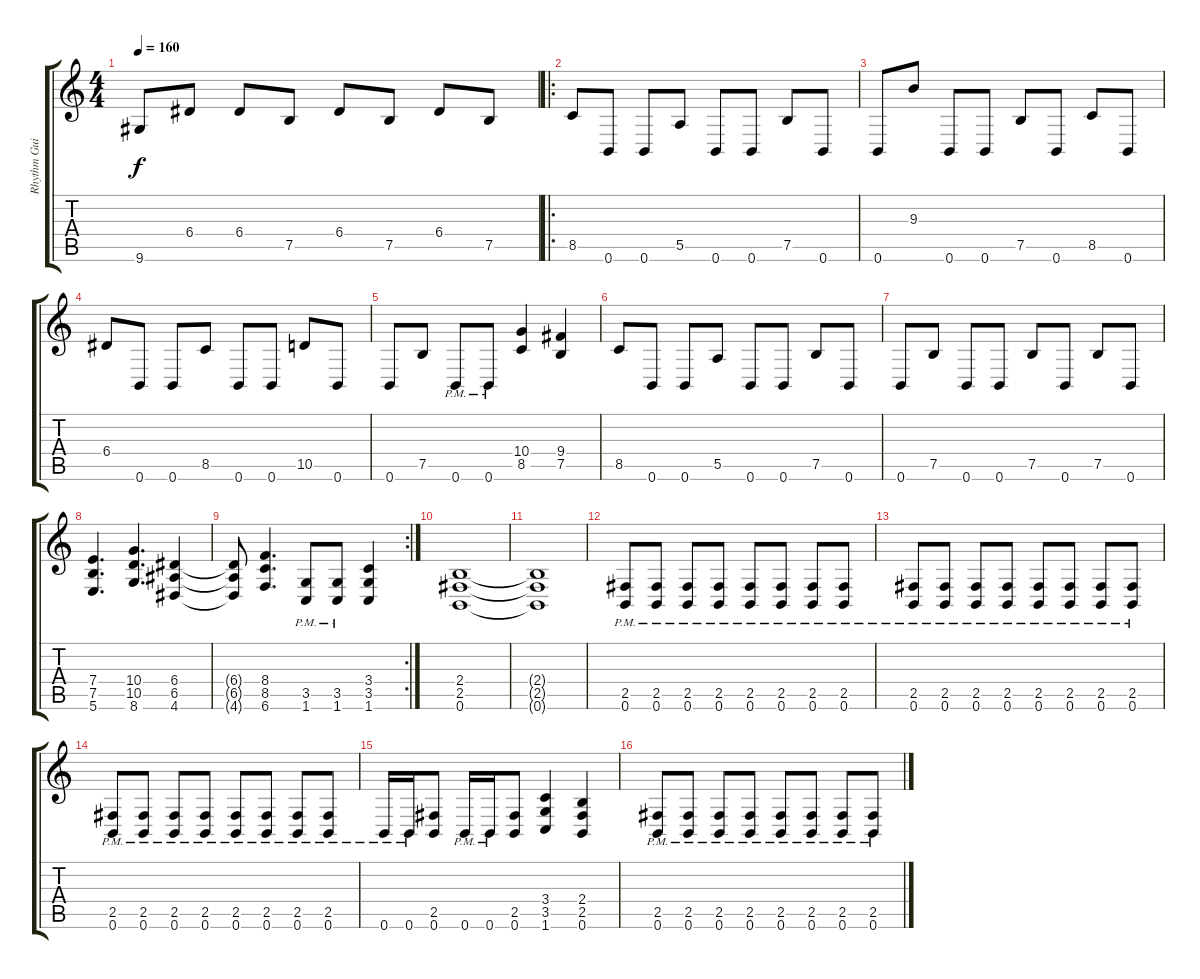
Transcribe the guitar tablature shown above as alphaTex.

\track ("Rhythm Guitar 2" "Rhythm Gui") {instrument distortionguitar}
\staff {score tabs}
\tuning (B3 Gb3 D3 A2 E2 B1) {hide}
\ts (4 4)
\tempo 160
\clef g2
\ks c
9.6{t}.8{dy f} 6.4.8 6.4.8 7.5.8 6.4.8 7.5.8 6.4.8 7.5.8 |
\ro
8.5.8 0.6.8 0.6.8 5.5.8 0.6.8 0.6.8 7.5.8 0.6.8 |
0.6.8 9.3.8 0.6.8 0.6.8 7.5.8 0.6.8 8.5.8 0.6.8 |
6.4.8 0.6.8 0.6.8 8.5.8 0.6.8 0.6.8 10.5.8 0.6.8 |
0.6.8 7.5.8 0.6{pm}.8 0.6{pm}.8 (10.4 8.5).4 (9.4 7.5).4 |
8.5.8 0.6.8 0.6.8 5.5.8 0.6.8 0.6.8 7.5.8 0.6.8 |
0.6.8 7.5.8 0.6.8 0.6.8 7.5.8 0.6.8 7.5.8 0.6.8 |
(7.4 7.5 5.6).4{d} (10.4 10.5 8.6).4{d} (6.4 6.5 4.6).4 |
\rc 2
(6.4{t} 6.5{t} 4.6{t}).8 (8.4 8.5 6.6).4{d} (3.5{pm} 1.6{pm}).8 (3.5{pm} 1.6{pm}).8 (3.4 3.5 1.6).4 |
(2.4 2.5 0.6).1 |
(2.4{t} 2.5{t} 0.6{t}).1 |
(2.5{pm} 0.6{pm}).8 (2.5{pm} 0.6{pm}).8 (2.5{pm} 0.6{pm}).8 (2.5{pm} 0.6{pm}).8 (2.5{pm} 0.6{pm}).8 (2.5{pm} 0.6{pm}).8 (2.5{pm} 0.6{pm}).8 (2.5{pm} 0.6{pm}).8 |
(2.5{pm} 0.6{pm}).8 (2.5{pm} 0.6{pm}).8 (2.5{pm} 0.6{pm}).8 (2.5{pm} 0.6{pm}).8 (2.5{pm} 0.6{pm}).8 (2.5{pm} 0.6{pm}).8 (2.5{pm} 0.6{pm}).8 (2.5{pm} 0.6{pm}).8 |
(2.5{pm} 0.6{pm}).8 (2.5{pm} 0.6{pm}).8 (2.5{pm} 0.6{pm}).8 (2.5{pm} 0.6{pm}).8 (2.5{pm} 0.6{pm}).8 (2.5{pm} 0.6{pm}).8 (2.5{pm} 0.6{pm}).8 (2.5{pm} 0.6{pm}).8 |
0.6{pm}.16 0.6{pm}.16 (2.5 0.6).8 0.6{pm}.16 0.6{pm}.16 (2.5 0.6).8 (3.4 3.5 1.6).4 (2.4 2.5 0.6).4 |
(2.5{pm} 0.6{pm}).8 (2.5{pm} 0.6{pm}).8 (2.5{pm} 0.6{pm}).8 (2.5{pm} 0.6{pm}).8 (2.5{pm} 0.6{pm}).8 (2.5{pm} 0.6{pm}).8 (2.5{pm} 0.6{pm}).8 (2.5{pm} 0.6{pm}).8
